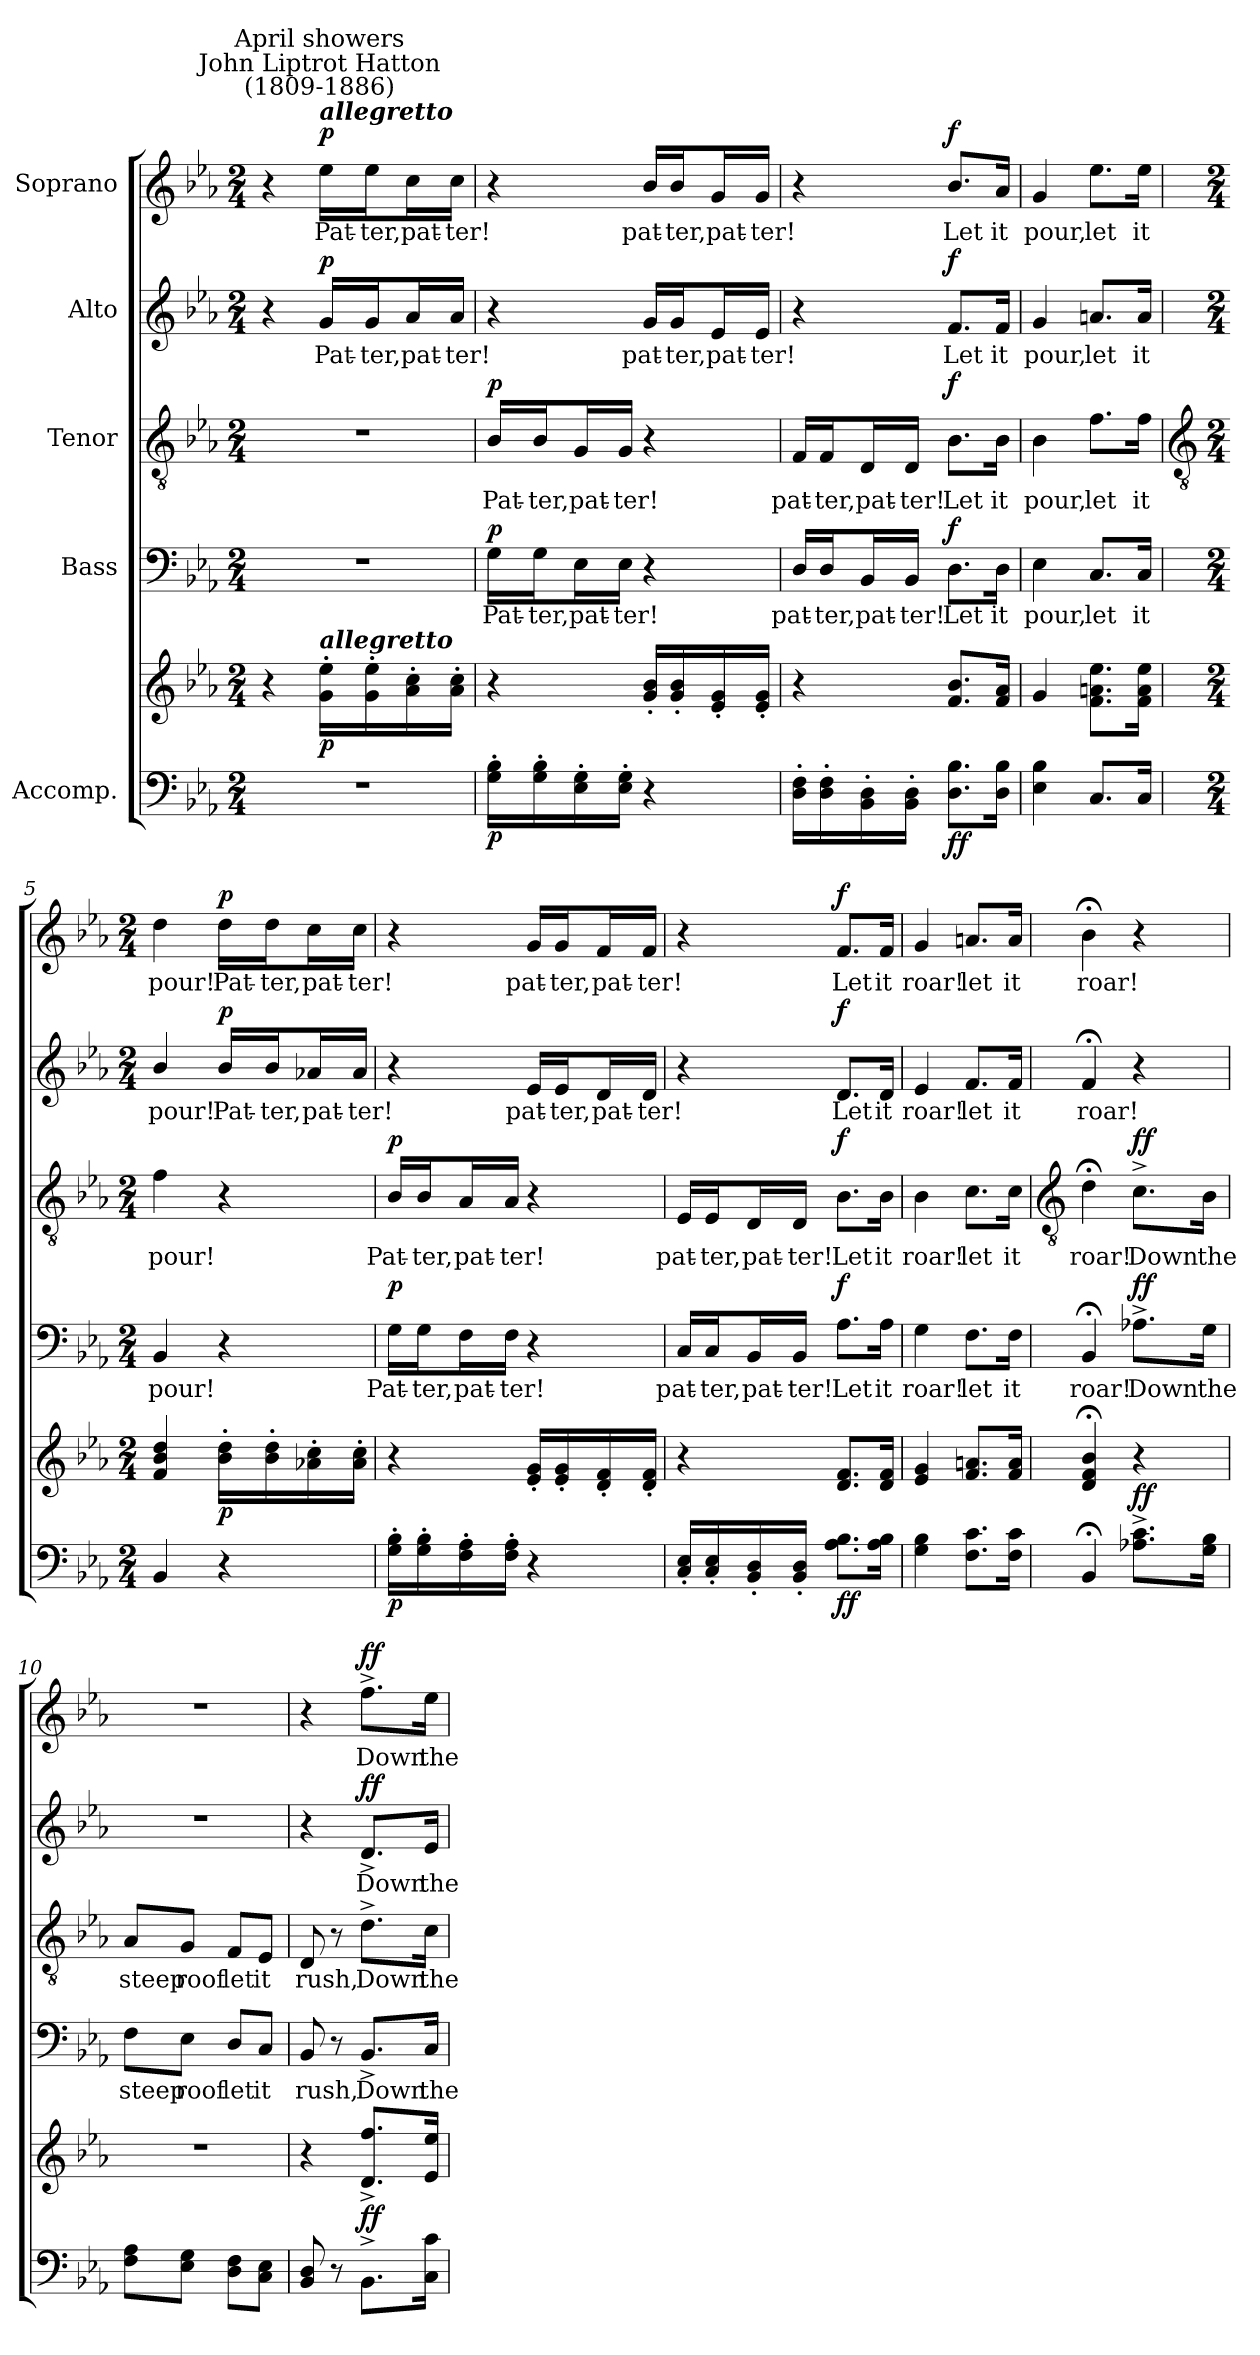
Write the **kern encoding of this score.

**kern	**kern	**dynam	**kern	**text	**dynam	**kern	**text	**dynam	**kern	**text	**dynam	**kern	**text	**dynam
*part5	*part5	*part5	*part4	*part4	*part4	*part3	*part3	*part3	*part2	*part2	*part2	*part1	*part1	*part1
*staff6	*staff5	*staff5/6	*staff4	*staff4	*staff4	*staff3	*staff3	*staff3	*staff2	*staff2	*staff2	*staff1	*staff1	*staff1
*I"Accomp.	*	*	*I"Bass	*	*	*I"Tenor	*	*	*I"Alto	*	*	*I"Soprano	*	*
*clefF4	*clefG2	*	*clefF4	*	*	*clefGv2	*	*	*clefG2	*	*	*clefG2	*	*
*k[b-e-a-]	*k[b-e-a-]	*	*k[b-e-a-]	*	*	*k[b-e-a-]	*	*	*k[b-e-a-]	*	*	*k[b-e-a-]	*	*
*E-:	*E-:	*	*E-:	*	*	*E-:	*	*	*E-:	*	*	*E-:	*	*
*M2/4	*M2/4	*	*M2/4	*	*	*M2/4	*	*	*M2/4	*	*	*M2/4	*	*
=1	=1	=1	=1	=1	=1	=1	=1	=1	=1	=1	=1	=1	=1	=1
!LO:N:vis=1	!	!	!LO:N:vis=1	!	!	!LO:N:vis=1	!	!	!	!	!	!	!	!
2r	4r	.	2r	.	.	2r	.	.	4r	.	.	4r	.	.
*	*MM80	*	*	*	*	*	*	*	*	*	*	*MM80	*	*
!	!	!	!	!	!	!	!	!	!	!	!	!LO:TX:a:Bi:t=allegretto	!	!
!	!	!	!	!	!	!	!	!	!	!	!	!LO:TX:a:cj:t=John Liptrot Hatton\n(1809-1886)	!	!
!	!	!	!	!	!	!	!	!	!	!	!	!LO:TX:a:cj:t=April showers	!	!
!	!LO:TX:a:Bi:t=allegretto	!	!	!	!	!	!	!	!	!	!	!	!	!
!	!	!LO:DY:b	!	!	!	!	!	!	!	!LO:LY:b	!LO:DY:b	!	!LO:LY:b	!LO:DY:b
.	16g' 16ee-'LL	p	.	.	.	.	.	.	16g/LL	Pat-	p	16ee-\LL	Pat-	p
!	!	!	!	!	!	!	!	!	!	!LO:LY:b	!	!	!LO:LY:b	!
.	16g' 16ee-'	.	.	.	.	.	.	.	16g/J	-ter,	.	16ee-\J	-ter,	.
!	!	!	!	!	!	!	!	!	!	!LO:LY:b	!	!	!LO:LY:b	!
.	16a-' 16cc'	.	.	.	.	.	.	.	16a-/L	pat-	.	16cc\L	pat-	.
!	!	!	!	!	!	!	!	!	!	!LO:LY:b	!	!	!LO:LY:b	!
.	16a-' 16cc'JJ	.	.	.	.	.	.	.	16a-/JJ	-ter!	.	16cc\JJ	-ter!	.
=2	=2	=2	=2	=2	=2	=2	=2	=2	=2	=2	=2	=2	=2	=2
!	!	!LO:DY:b=2	!	!LO:LY:b	!LO:DY:b	!	!LO:LY:b	!LO:DY:b	!	!	!	!	!	!
16G' 16B-'LL	4r	p	16G\LL	Pat-	p	16B-/LL	Pat-	p	4r	.	.	4r	.	.
!	!	!	!	!LO:LY:b	!	!	!LO:LY:b	!	!	!	!	!	!	!
16G' 16B-'	.	.	16G\J	-ter,	.	16B-/J	-ter,	.	.	.	.	.	.	.
!	!	!	!	!LO:LY:b	!	!	!LO:LY:b	!	!	!	!	!	!	!
16E-' 16G'	.	.	16E-\L	pat-	.	16G/L	pat-	.	.	.	.	.	.	.
!	!	!	!	!LO:LY:b	!	!	!LO:LY:b	!	!	!	!	!	!	!
16E-' 16G'JJ	.	.	16E-\JJ	-ter!	.	16G/JJ	-ter!	.	.	.	.	.	.	.
!	!	!	!	!	!	!	!	!	!	!LO:LY:b	!	!	!LO:LY:b	!
4r	16g' 16b-'LL	.	4r	.	.	4r	.	.	16g/LL	pat-	.	16b-/LL	pat-	.
!	!	!	!	!	!	!	!	!	!	!LO:LY:b	!	!	!LO:LY:b	!
.	16g' 16b-'	.	.	.	.	.	.	.	16g/J	-ter,	.	16b-/J	-ter,	.
!	!	!	!	!	!	!	!	!	!	!LO:LY:b	!	!	!LO:LY:b	!
.	16e-' 16g'	.	.	.	.	.	.	.	16e-/L	pat-	.	16g/L	pat-	.
!	!	!	!	!	!	!	!	!	!	!LO:LY:b	!	!	!LO:LY:b	!
.	16e-' 16g'JJ	.	.	.	.	.	.	.	16e-/JJ	-ter!	.	16g/JJ	-ter!	.
=3	=3	=3	=3	=3	=3	=3	=3	=3	=3	=3	=3	=3	=3	=3
!	!	!	!	!LO:LY:b	!	!	!LO:LY:b	!	!	!	!	!	!	!
16D' 16F'LL	4r	.	16D/LL	pat-	.	16F/LL	pat-	.	4r	.	.	4r	.	.
!	!	!	!	!LO:LY:b	!	!	!LO:LY:b	!	!	!	!	!	!	!
16D' 16F'	.	.	16D/J	-ter,	.	16F/J	-ter,	.	.	.	.	.	.	.
!	!	!	!	!LO:LY:b	!	!	!LO:LY:b	!	!	!	!	!	!	!
16BB-' 16D'	.	.	16BB-/L	pat-	.	16D/L	pat-	.	.	.	.	.	.	.
!	!	!	!	!LO:LY:b	!	!	!LO:LY:b	!	!	!	!	!	!	!
16BB-' 16D'JJ	.	.	16BB-/JJ	-ter!	.	16D/JJ	-ter!	.	.	.	.	.	.	.
!	!	!LO:DY:b=2	!	!LO:LY:b	!	!	!LO:LY:b	!	!	!LO:LY:b	!	!	!LO:LY:b	!
!	!	!LO:DY:n=1:b	!	!	!LO:DY:b	!	!	!LO:DY:b	!	!	!LO:DY:b	!	!	!LO:DY:b
8.D 8.B-L	8.f 8.b-L	f f	8.D\L	Let	f	8.B-\L	Let	f	8.f/L	Let	f	8.b-/L	Let	f
!	!	!	!	!LO:LY:b	!	!	!LO:LY:b	!	!	!LO:LY:b	!	!	!LO:LY:b	!
16D 16B-J	16f 16a-J	.	16D\Jk	it	.	16B-\Jk	it	.	16f/Jk	it	.	16a-/Jk	it	.
=4	=4	=4	=4	=4	=4	=4	=4	=4	=4	=4	=4	=4	=4	=4
!	!	!	!	!LO:LY:b	!	!	!LO:LY:b	!	!	!LO:LY:b	!	!	!LO:LY:b	!
4E- 4B-	4g	.	4E-	pour,	.	4B-	pour,	.	4g	pour,	.	4g	pour,	.
!	!	!	!	!LO:LY:b	!	!	!LO:LY:b	!	!	!LO:LY:b	!	!	!LO:LY:b	!
8.CL	8.f 8.an 8.ee-L	.	8.C/L	let	.	8.f\L	let	.	8.an/L	let	.	8.ee-\L	let	.
!	!	!	!	!LO:LY:b	!	!	!LO:LY:b	!	!	!LO:LY:b	!	!	!LO:LY:b	!
16CJ	16f 16a 16ee-J	.	16C/Jk	it	.	16f\Jk	it	.	16a/Jk	it	.	16ee-\Jk	it	.
!!LO:LB:g=z
=5	=5	=5	=5	=5	=5	=5	=5	=5	=5	=5	=5	=5	=5	=5
*	*	*	*	*	*	*clefGv2	*	*	*	*	*	*	*	*
*M2/4	*M2/4	*	*M2/4	*	*	*M2/4	*	*	*M2/4	*	*	*M2/4	*	*
!	!	!	!	!LO:LY:b	!	!	!LO:LY:b	!	!	!LO:LY:b	!	!	!LO:LY:b	!
4BB-	4f 4b- 4dd	.	4BB-	pour!	.	4f	pour!	.	4b-/	pour!	.	4dd	pour!	.
!	!	!LO:DY:b	!	!	!	!	!	!	!	!LO:LY:b	!LO:DY:b	!	!LO:LY:b	!LO:DY:b
4r	16b-' 16dd'LL	p	4r	.	.	4r	.	.	16b-/LL	Pat-	p	16dd\LL	Pat-	p
!	!	!	!	!	!	!	!	!	!	!LO:LY:b	!	!	!LO:LY:b	!
.	16b-' 16dd'	.	.	.	.	.	.	.	16b-/J	-ter,	.	16dd\J	-ter,	.
!	!	!	!	!	!	!	!	!	!	!LO:LY:b	!	!	!LO:LY:b	!
.	16a-X' 16cc'	.	.	.	.	.	.	.	16a-X/L	pat-	.	16cc\L	pat-	.
!	!	!	!	!	!	!	!	!	!	!LO:LY:b	!	!	!LO:LY:b	!
.	16a-' 16cc'JJ	.	.	.	.	.	.	.	16a-/JJ	-ter!	.	16cc\JJ	-ter!	.
=6	=6	=6	=6	=6	=6	=6	=6	=6	=6	=6	=6	=6	=6	=6
!	!	!LO:DY:b=2	!	!LO:LY:b	!LO:DY:b	!	!LO:LY:b	!LO:DY:b	!	!	!	!	!	!
16G' 16B-'LL	4r	p	16G\LL	Pat-	p	16B-/LL	Pat-	p	4r	.	.	4r	.	.
!	!	!	!	!LO:LY:b	!	!	!LO:LY:b	!	!	!	!	!	!	!
16G' 16B-'	.	.	16G\J	-ter,	.	16B-/J	-ter,	.	.	.	.	.	.	.
!	!	!	!	!LO:LY:b	!	!	!LO:LY:b	!	!	!	!	!	!	!
16F' 16A-'	.	.	16F\L	pat-	.	16A-/L	pat-	.	.	.	.	.	.	.
!	!	!	!	!LO:LY:b	!	!	!LO:LY:b	!	!	!	!	!	!	!
16F' 16A-'JJ	.	.	16F\JJ	-ter!	.	16A-/JJ	-ter!	.	.	.	.	.	.	.
!	!	!	!	!	!	!	!	!	!	!LO:LY:b	!	!	!LO:LY:b	!
4r	16e-' 16g'LL	.	4r	.	.	4r	.	.	16e-/LL	pat-	.	16g/LL	pat-	.
!	!	!	!	!	!	!	!	!	!	!LO:LY:b	!	!	!LO:LY:b	!
.	16e-' 16g'	.	.	.	.	.	.	.	16e-/J	-ter,	.	16g/J	-ter,	.
!	!	!	!	!	!	!	!	!	!	!LO:LY:b	!	!	!LO:LY:b	!
.	16d' 16f'	.	.	.	.	.	.	.	16d/L	pat-	.	16f/L	pat-	.
!	!	!	!	!	!	!	!	!	!	!LO:LY:b	!	!	!LO:LY:b	!
.	16d' 16f'JJ	.	.	.	.	.	.	.	16d/JJ	-ter!	.	16f/JJ	-ter!	.
=7	=7	=7	=7	=7	=7	=7	=7	=7	=7	=7	=7	=7	=7	=7
!	!	!	!	!LO:LY:b	!	!	!LO:LY:b	!	!	!	!	!	!	!
16C' 16E-'LL	4r	.	16C/LL	pat-	.	16E-/LL	pat-	.	4r	.	.	4r	.	.
!	!	!	!	!LO:LY:b	!	!	!LO:LY:b	!	!	!	!	!	!	!
16C' 16E-'	.	.	16C/J	-ter,	.	16E-/J	-ter,	.	.	.	.	.	.	.
!	!	!	!	!LO:LY:b	!	!	!LO:LY:b	!	!	!	!	!	!	!
16BB-' 16D'	.	.	16BB-/L	pat-	.	16D/L	pat-	.	.	.	.	.	.	.
!	!	!	!	!LO:LY:b	!	!	!LO:LY:b	!	!	!	!	!	!	!
16BB-' 16D'JJ	.	.	16BB-/JJ	-ter!	.	16D/JJ	-ter!	.	.	.	.	.	.	.
!	!	!LO:DY:b=2	!	!LO:LY:b	!	!	!LO:LY:b	!	!	!LO:LY:b	!	!	!LO:LY:b	!
!	!	!LO:DY:n=1:b	!	!	!LO:DY:b	!	!	!LO:DY:b	!	!	!LO:DY:b	!	!	!LO:DY:b
8.A- 8.B-L	8.d 8.fL	f f	8.A-\L	Let	f	8.B-\L	Let	f	8.d/L	Let	f	8.f/L	Let	f
!	!	!	!	!LO:LY:b	!	!	!LO:LY:b	!	!	!LO:LY:b	!	!	!LO:LY:b	!
16A- 16B-J	16d 16fJ	.	16A-\Jk	it	.	16B-\Jk	it	.	16d/Jk	it	.	16f/Jk	it	.
=8	=8	=8	=8	=8	=8	=8	=8	=8	=8	=8	=8	=8	=8	=8
!	!	!	!	!LO:LY:b	!	!	!LO:LY:b	!	!	!LO:LY:b	!	!	!LO:LY:b	!
4G 4B-	4e- 4g	.	4G	roar!	.	4B-	roar!	.	4e-	roar!	.	4g	roar!	.
!	!	!	!	!LO:LY:b	!	!	!LO:LY:b	!	!	!LO:LY:b	!	!	!LO:LY:b	!
8.F 8.cL	8.f 8.anL	.	8.F\L	let	.	8.c\L	let	.	8.f/L	let	.	8.an/L	let	.
!	!	!	!	!LO:LY:b	!	!	!LO:LY:b	!	!	!LO:LY:b	!	!	!LO:LY:b	!
16F 16cJ	16f 16aJ	.	16F\Jk	it	.	16c\Jk	it	.	16f/Jk	it	.	16a/Jk	it	.
!!LO:LB:g=z
=9	=9	=9	=9	=9	=9	=9	=9	=9	=9	=9	=9	=9	=9	=9
*	*	*	*	*	*	*clefGv2	*	*	*	*	*	*	*	*
!	!	!	!	!LO:LY:b	!	!	!LO:LY:b	!	!	!LO:LY:b	!	!	!LO:LY:b	!
4BB-;<	4d;< 4f;< 4b-;<	.	4BB-;<	roar!	.	4d;<	roar!	.	4f;<	roar!	.	4b-;<	roar!	.
!	!	!LO:DY:a=2	!	!LO:LY:b	!LO:DY:b	!	!LO:LY:b	!LO:DY:b	!	!	!	!	!	!
8.A-X^ 8.c^L	4r	ff	8.A-X^\L	Down	ff	8.c^\L	Down	ff	4r	.	.	4r	.	.
!	!	!	!	!LO:LY:b	!	!	!LO:LY:b	!	!	!	!	!	!	!
16G 16B-J	.	.	16G\Jk	the	.	16B-\Jk	the	.	.	.	.	.	.	.
=10	=10	=10	=10	=10	=10	=10	=10	=10	=10	=10	=10	=10	=10	=10
!	!LO:N:vis=1	!	!	!LO:LY:b	!	!	!LO:LY:b	!	!LO:N:vis=1	!	!	!LO:N:vis=1	!	!
8F 8A-L	2r	.	8F\L	steep	.	8A-/L	steep	.	2r	.	.	2r	.	.
!	!	!	!	!LO:LY:b	!	!	!LO:LY:b	!	!	!	!	!	!	!
8E- 8GJ	.	.	8E-\J	roof	.	8G/J	roof	.	.	.	.	.	.	.
!	!	!	!	!LO:LY:b	!	!	!LO:LY:b	!	!	!	!	!	!	!
8D 8FL	.	.	8D/L	let	.	8F/L	let	.	.	.	.	.	.	.
!	!	!	!	!LO:LY:b	!	!	!LO:LY:b	!	!	!	!	!	!	!
8C 8E-J	.	.	8C/J	it	.	8E-/J	it	.	.	.	.	.	.	.
=11	=11	=11	=11	=11	=11	=11	=11	=11	=11	=11	=11	=11	=11	=11
!	!	!	!	!LO:LY:b	!	!	!LO:LY:b	!	!	!	!	!	!	!
8BB- 8D	4r	.	8BB-	rush,	.	8D	rush,	.	4r	.	.	4r	.	.
8r	.	.	8r	.	.	8r	.	.	.	.	.	.	.	.
!	!	!LO:DY:b	!	!LO:LY:b	!	!	!LO:LY:b	!	!	!LO:LY:b	!LO:DY:b	!	!LO:LY:b	!LO:DY:b
8.BB-^L	8.d^ 8.ff^L	ff	8.BB-^/L	Down	.	8.d^\L	Down	.	8.d^/L	Down	ff	8.ff^\L	Down	ff
!	!	!	!	!LO:LY:b	!	!	!LO:LY:b	!	!	!LO:LY:b	!	!	!LO:LY:b	!
16C 16cJ	16e- 16ee-J	.	16C/Jk	the	.	16c\Jk	the	.	16e-/Jk	the	.	16ee-\Jk	the	.
=	=	=	=	=	=	=	=	=	=	=	=	=	=	=
*-	*-	*-	*-	*-	*-	*-	*-	*-	*-	*-	*-	*-	*-	*-
